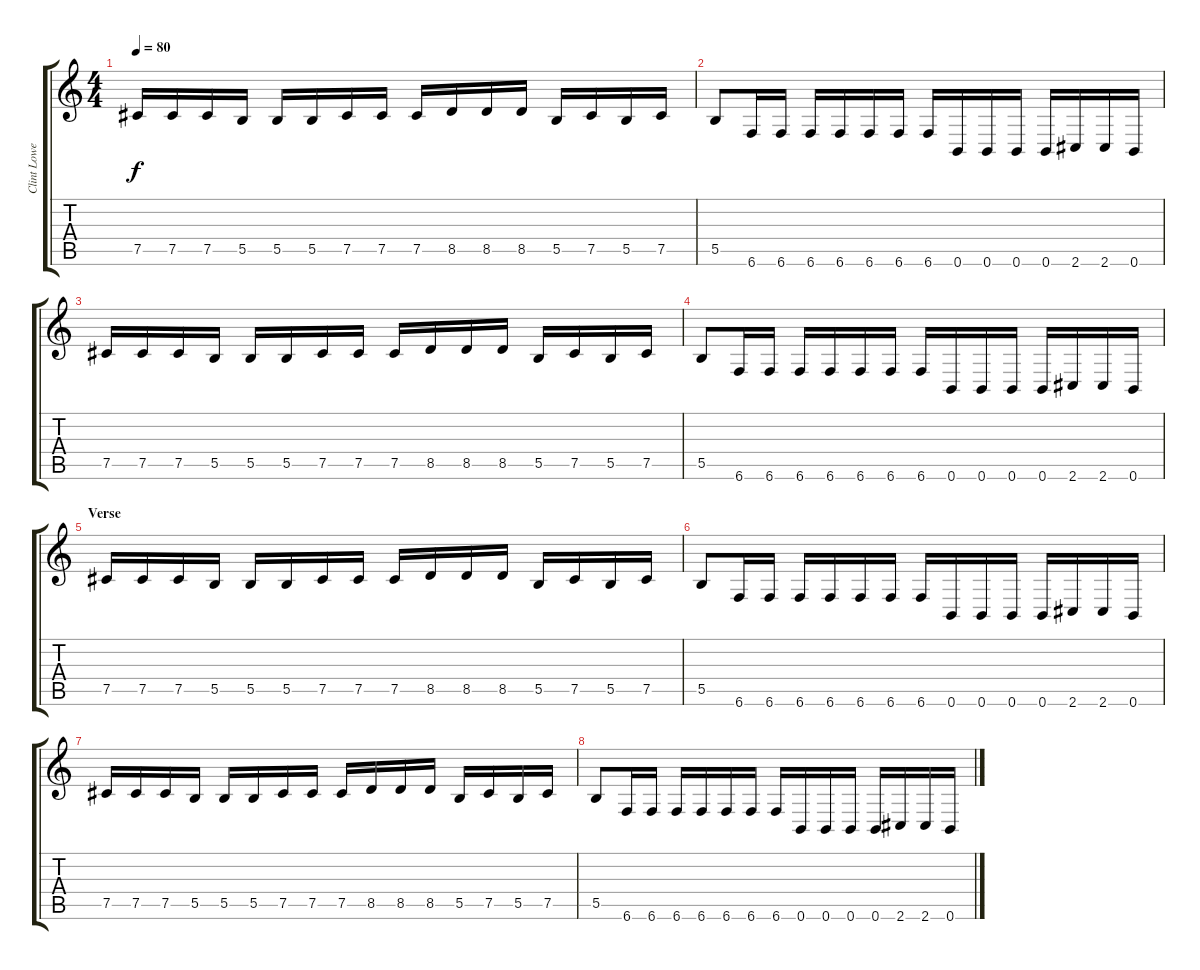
\track ("Clint Lowery" "Clint Lowe") {instrument overdrivenguitar}
\staff {score tabs}
\tuning (Db4 Ab3 E3 B2 Gb2 B1) {hide}
\ts (4 4)
\tempo 80
\clef g2
\ks c
7.5.16{dy f} 7.5.16 7.5.16 5.5.16 5.5.16 5.5.16 7.5.16 7.5.16 7.5.16 8.5.16 8.5.16 8.5.16 5.5.16 7.5.16 5.5.16 7.5.16 |
5.5.8 6.6.16 6.6.16 6.6.16 6.6.16 6.6.16 6.6.16 6.6.16 0.6.16 0.6.16 0.6.16 0.6.16 2.6.16 2.6.16 0.6.16 |
7.5.16 7.5.16 7.5.16 5.5.16 5.5.16 5.5.16 7.5.16 7.5.16 7.5.16 8.5.16 8.5.16 8.5.16 5.5.16 7.5.16 5.5.16 7.5.16 |
5.5.8 6.6.16 6.6.16 6.6.16 6.6.16 6.6.16 6.6.16 6.6.16 0.6.16 0.6.16 0.6.16 0.6.16 2.6.16 2.6.16 0.6.16 |
\section ("" "Verse")
7.5.16 7.5.16 7.5.16 5.5.16 5.5.16 5.5.16 7.5.16 7.5.16 7.5.16 8.5.16 8.5.16 8.5.16 5.5.16 7.5.16 5.5.16 7.5.16 |
5.5.8 6.6.16 6.6.16 6.6.16 6.6.16 6.6.16 6.6.16 6.6.16 0.6.16 0.6.16 0.6.16 0.6.16 2.6.16 2.6.16 0.6.16 |
7.5.16 7.5.16 7.5.16 5.5.16 5.5.16 5.5.16 7.5.16 7.5.16 7.5.16 8.5.16 8.5.16 8.5.16 5.5.16 7.5.16 5.5.16 7.5.16 |
5.5.8 6.6.16 6.6.16 6.6.16 6.6.16 6.6.16 6.6.16 6.6.16 0.6.16 0.6.16 0.6.16 0.6.16 2.6.16 2.6.16 0.6.16
